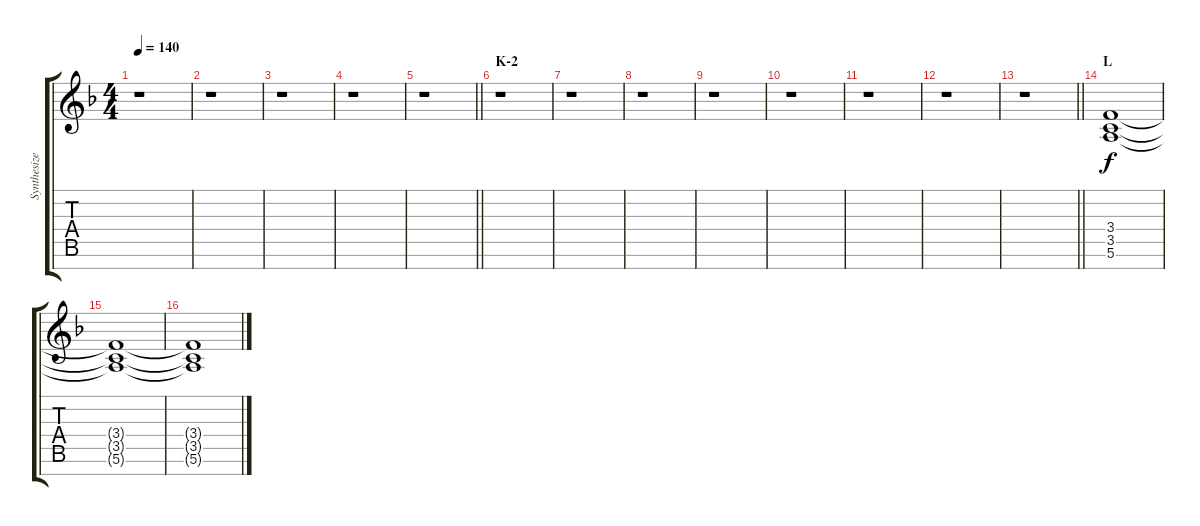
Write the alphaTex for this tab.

\track ("Synthesizer I" "Synthesize") {instrument pad2warm}
\staff {score tabs}
\tuning (E5 B4 G4 D4 A3 E3 B2) {hide}
\ts (4 4)
\tempo 140
\clef g2
\ks f
r.1{dy f} |
r.1 |
r.1 |
r.1 |
\barLineRight lightlight
r.1 |
\section ("" "K-2")
r.1 |
r.1 |
r.1 |
r.1 |
r.1 |
r.1 |
r.1 |
\barLineRight lightlight
r.1 |
\section ("" "L")
(3.4 3.5 5.6).1 |
(3.4{t} 3.5{t} 5.6{t}).1 |
(3.4{t} 3.5{t} 5.6{t}).1
